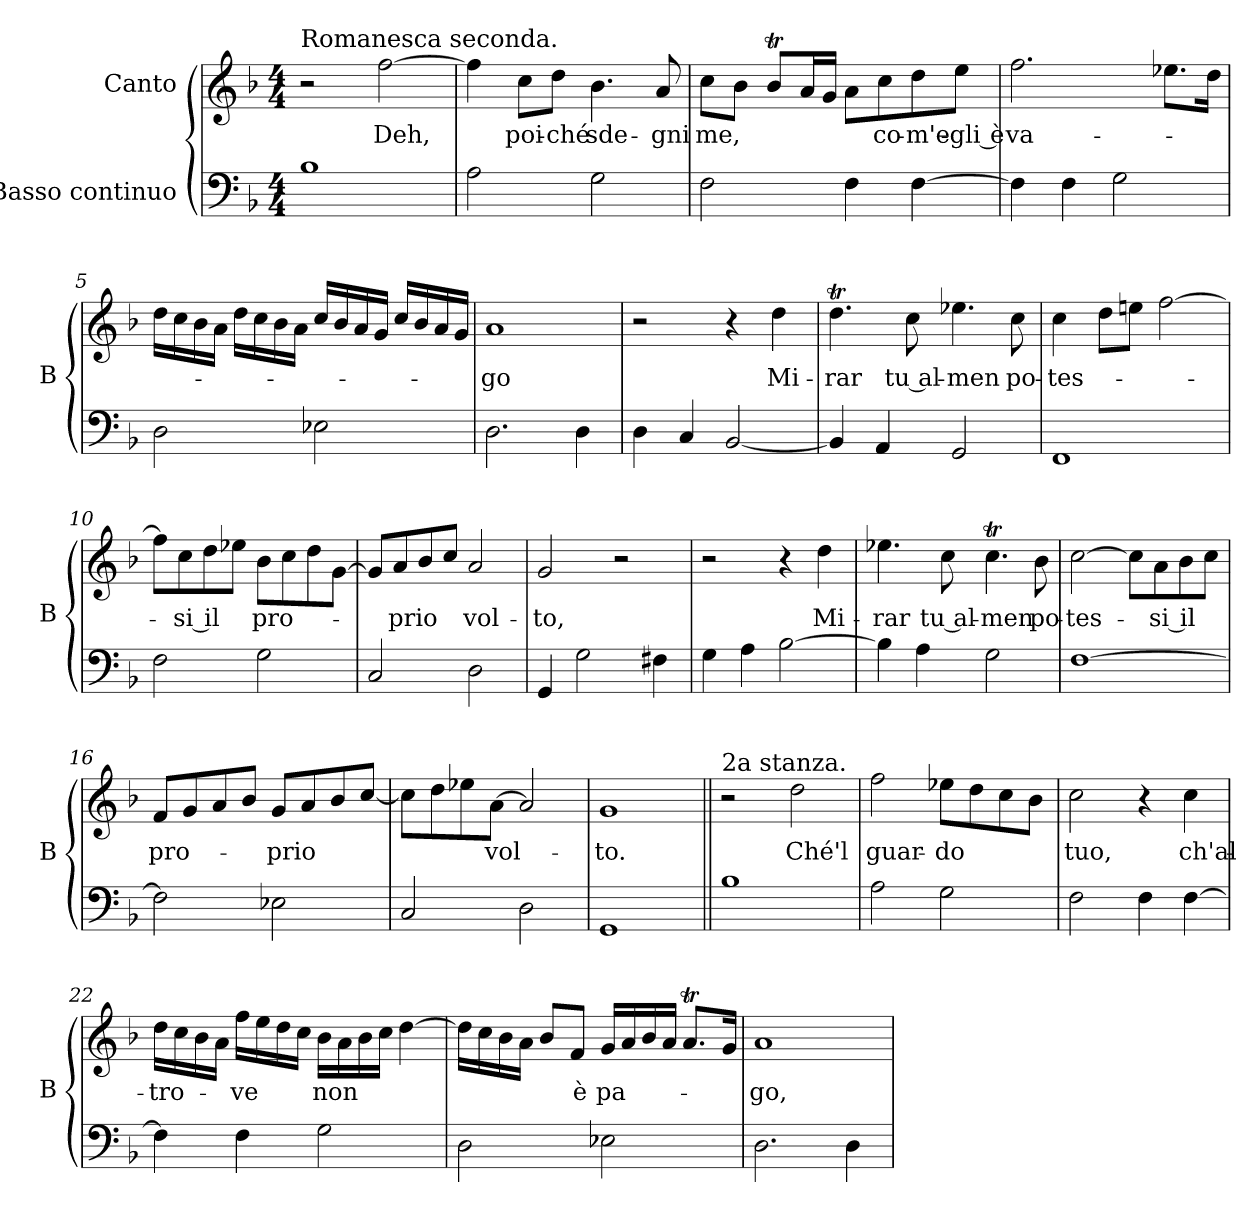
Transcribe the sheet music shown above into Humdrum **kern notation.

**kern	**kern	**text
*part2	*part1	*part1
*staff2	*staff1	*staff1
*I"Basso continuo	*I"Canto	*
*I'B	*	*
*clefF4	*clefG2	*
*k[b-]	*k[b-]	*
*F:	*F:	*
*M4/4	*M4/4	*
=1	=1	=1
!	!LO:TX:a:t=Romanesca seconda.	!
1B-	2r	.
.	[2ff	Deh,
=2	=2	=2
2A	4ff]	.
.	8ccL	poi-
.	8ddJ	-ché
2G	4.b-	sde-
.	8a	-gni
=3	=3	=3
2F	8ccL	me,
.	8b-J	.
.	8b-TL	.
.	16aL	.
.	16gJJ	.
4F	8aL	.
.	8cc	co-
[4F	8dd	-m'e-
.	8eeJ	-gli è
=4	=4	=4
4F]	2.ff	va-
4F	.	.
2G	.	.
.	8.ee-XL	.
.	16ddJk	.
=5	=5	=5
2D	16ddLL	.
.	16cc	.
.	16b-	.
.	16aJJ	.
.	16ddLL	.
.	16cc	.
.	16b-	.
.	16aJJ	.
2E-X	16ccLL	.
.	16b-	.
.	16a	.
.	16gJJ	.
.	16ccLL	.
.	16b-	.
.	16a	.
.	16gJJ	.
=6	=6	=6
2.D	1a	-go
4D	.	.
=7	=7	=7
4D	2r	.
4C	.	.
[2BB-	4r	.
.	4dd	Mi-
=8	=8	=8
4BB-]	4.ddT	-rar
4AA	.	.
.	8cc	tu al-
2GG	4.ee-X	-men
.	8cc	po-
=9	=9	=9
1FF	4cc	-tes-
.	8ddL	.
.	8eenJ	.
.	[2ff	.
=10	=10	=10
2F	8ffL]	.
.	8cc	-si il
.	8dd	.
.	8ee-XJ	.
2G	8b-L	pro-
.	8cc	.
.	8dd	.
.	[8gJ	.
=11	=11	=11
2C	8gL]	.
.	8a	-prio
.	8b-	.
.	8ccJ	.
2D	2a	vol-
=12	=12	=12
4GG	2g	-to,
2G	.	.
.	2r	.
4F#X	.	.
=13	=13	=13
4G	2r	.
4A	.	.
[2B-	4r	.
.	4dd	Mi-
=14	=14	=14
4B-]	4.ee-X	-rar
4A	.	.
.	8cc	tu al-
2G	4.ccT	-men
.	8b-	po-
=15	=15	=15
[1F	[2cc	-tes-
.	8ccL]	.
.	8a	-si il
.	8b-	.
.	8ccJ	.
=16	=16	=16
2F]	8fL	pro-
.	8g	.
.	8a	.
.	8b-J	.
2E-X	8gL	-prio
.	8a	.
.	8b-	.
.	[8ccJ	.
=17	=17	=17
2C	8ccL]	.
.	8dd	.
.	8ee-X	.
.	[8aJ	vol-
2D	2a]	.
=18	=18	=18
1GG	1g	-to.
=19||	=19||	=19||
!	!LO:TX:a:t=2a stanza.	!
1B-	2r	.
.	2dd	Ché'l
=20	=20	=20
2A	2ff	guar-
2G	8ee-XL	-do
.	8dd	.
.	8cc	.
.	8b-J	.
=21	=21	=21
2F	2cc	tuo,
4F	4r	.
[4F	4cc	ch'al-
=22	=22	=22
4F]	16ddLL	-tro-
.	16cc	.
.	16b-	.
.	16aJJ	.
4F	16ffLL	-ve
.	16ee	.
.	16dd	.
.	16ccJJ	.
2G	16b-LL	non
.	16a	.
.	16b-	.
.	16ccJJ	.
.	[4dd	.
=23	=23	=23
2D	16ddLL]	.
.	16cc	.
.	16b-	.
.	16aJJ	.
.	8b-L	.
.	8fJ	è
2E-X	16gLL	pa-
.	16a	.
.	16b-	.
.	16aJJ	.
.	8.atL	.
.	16gJk	.
=24	=24	=24
2.D	1a	-go,
4D	.	.
=	=	=
*-	*-	*-
